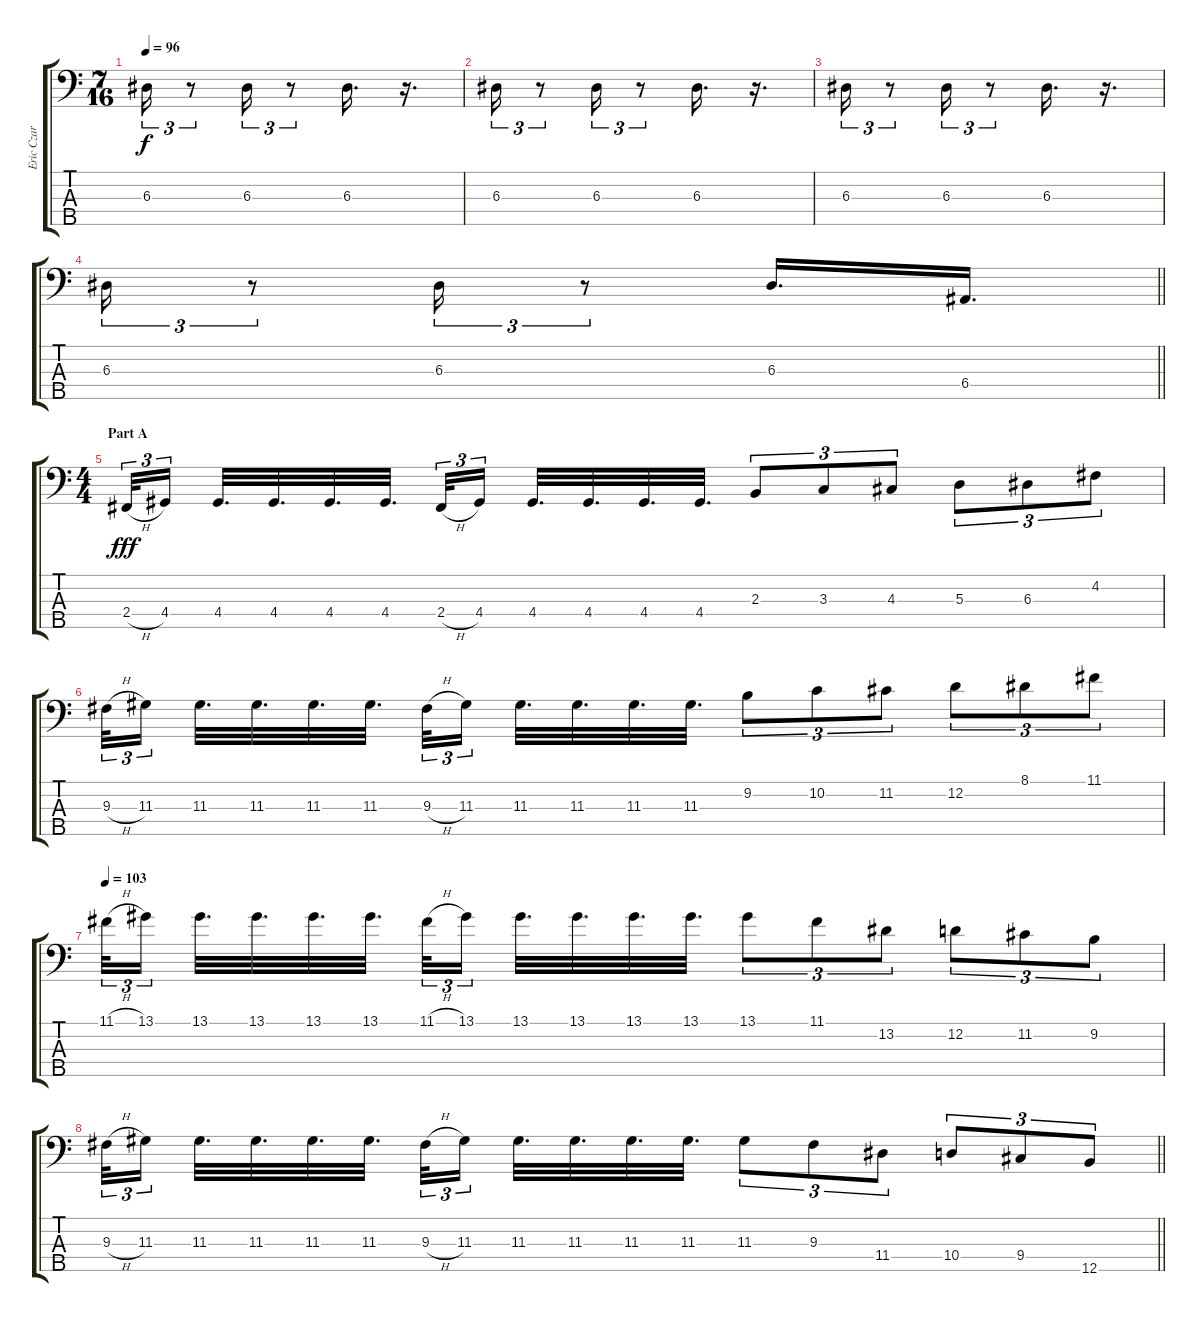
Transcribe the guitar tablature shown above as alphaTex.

\track ("Eric Czar" "Eric Czar") {instrument electricbassfinger}
\staff {score tabs}
\tuning (G2 D2 A1 E1 B0) {hide}
\ts (7 16)
\tempo 96
\clef f4
\ks c
6.3.16{tu (3 2) dy f} r.8{tu (3 2)} 6.3.16{tu (3 2)} r.8{tu (3 2)} 6.3.16{d} r.16{d} |
6.3.16{tu (3 2)} r.8{tu (3 2)} 6.3.16{tu (3 2)} r.8{tu (3 2)} 6.3.16{d} r.16{d} |
6.3.16{tu (3 2)} r.8{tu (3 2)} 6.3.16{tu (3 2)} r.8{tu (3 2)} 6.3.16{d} r.16{d} |
\barLineRight lightlight
6.3.16{tu (3 2)} r.8{tu (3 2)} 6.3.16{tu (3 2)} r.8{tu (3 2)} 6.3.16{d} 6.4.16{d} |
\ts (4 4)
\section ("" "Part A")
2.4{h}.32{tu (3 2) dy fff volume 16} 4.4.16{tu (3 2) beam splitsecondary} 4.4.32{d} 4.4.32{d} 4.4.32{d} 4.4.32{d} 2.4{h}.32{tu (3 2)} 4.4.16{tu (3 2) beam splitsecondary} 4.4.32{d} 4.4.32{d} 4.4.32{d} 4.4.32{d} 2.3.8{tu (3 2)} 3.3.8{tu (3 2)} 4.3.8{tu (3 2)} 5.3.8{tu (3 2)} 6.3.8{tu (3 2)} 4.2.8{tu (3 2)} |
9.3{h}.32{tu (3 2)} 11.3.16{tu (3 2) beam splitsecondary} 11.3.32{d} 11.3.32{d} 11.3.32{d} 11.3.32{d} 9.3{h}.32{tu (3 2)} 11.3.16{tu (3 2) beam splitsecondary} 11.3.32{d} 11.3.32{d} 11.3.32{d} 11.3.32{d} 9.2.8{tu (3 2)} 10.2.8{tu (3 2)} 11.2.8{tu (3 2)} 12.2.8{tu (3 2)} 8.1.8{tu (3 2)} 11.1.8{tu (3 2)} |
\tempo 103
11.1{h}.32{tu (3 2)} 13.1.16{tu (3 2) beam splitsecondary} 13.1.32{d} 13.1.32{d} 13.1.32{d} 13.1.32{d} 11.1{h}.32{tu (3 2)} 13.1.16{tu (3 2) beam splitsecondary} 13.1.32{d} 13.1.32{d} 13.1.32{d} 13.1.32{d} 13.1.8{tu (3 2)} 11.1.8{tu (3 2)} 13.2.8{tu (3 2)} 12.2.8{tu (3 2)} 11.2.8{tu (3 2)} 9.2.8{tu (3 2)} |
\barLineRight lightlight
9.3{h}.32{tu (3 2)} 11.3.16{tu (3 2) beam splitsecondary} 11.3.32{d} 11.3.32{d} 11.3.32{d} 11.3.32{d} 9.3{h}.32{tu (3 2)} 11.3.16{tu (3 2) beam splitsecondary} 11.3.32{d} 11.3.32{d} 11.3.32{d} 11.3.32{d} 11.3.8{tu (3 2)} 9.3.8{tu (3 2)} 11.4.8{tu (3 2)} 10.4.8{tu (3 2)} 9.4.8{tu (3 2)} 12.5.8{tu (3 2)}
